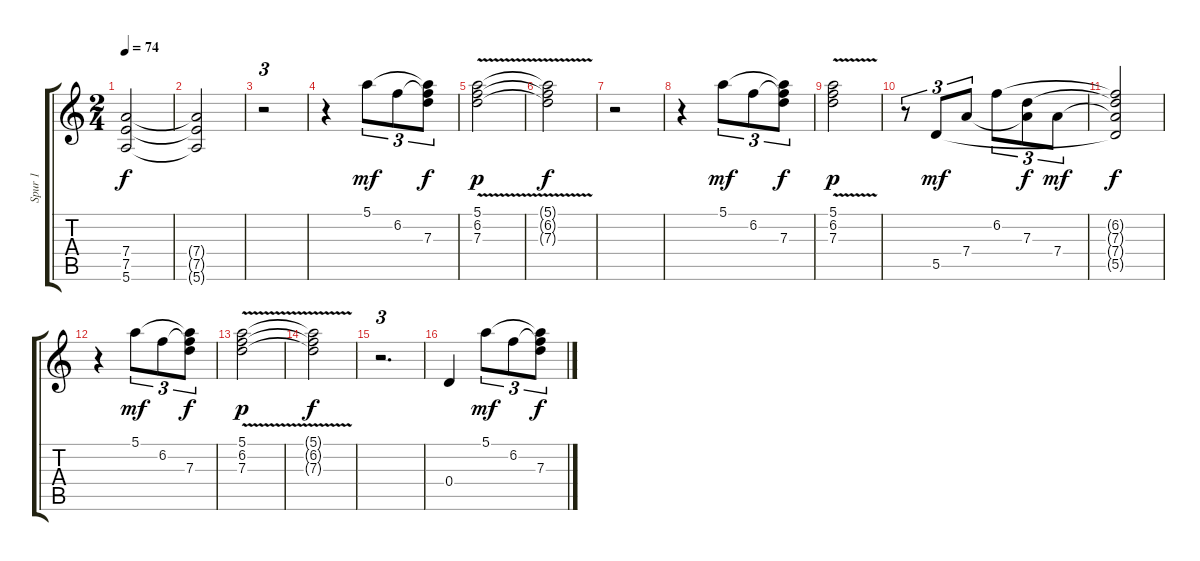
\track ("Spur 1" "Spur 1") {instrument acousticguitarsteel}
\staff {score tabs}
\tuning (E4 B3 G3 D3 A2 E2) {hide}
\ts (2 4)
\tempo 74
\clef g2
\ks c
(7.4 7.5 5.6).2{dy f} |
(7.4{t} 7.5{t} 5.6{t}).2 |
r.2{tu (3 2) instrument electricguitarmuted} |
r.4 5.1.8{tu (3 2) dy mf} 6.2.8{tu (3 2)} (5.1{t} 6.2{t} 7.3).8{tu (3 2) dy f} |
(5.1 6.2{v} 7.3).2{dy p} |
(5.1{t} 6.2{t} 7.3{t}).2{dy f} |
r.2{instrument electricguitarmuted} |
r.4 5.1.8{tu (3 2) dy mf} 6.2.8{tu (3 2)} (5.1{t} 6.2{t} 7.3).8{tu (3 2) dy f} |
(5.1 6.2{v} 7.3).2{dy p} |
r.8{tu (3 2)} 5.5.8{tu (3 2) dy mf} 7.4.8{tu (3 2)} 6.2.8{tu (3 2)} (7.3 7.4{t}).8{tu (3 2) dy f} 7.4.8{tu (3 2) dy mf} |
(6.2{t} 7.3{t} 7.4{t} 5.5{t}).2{dy f instrument electricguitarmuted} |
r.4 5.1.8{tu (3 2) dy mf} 6.2.8{tu (3 2)} (5.1{t} 6.2{t} 7.3).8{tu (3 2) dy f} |
(5.1 6.2{v} 7.3).2{dy p} |
(5.1{t} 6.2{t} 7.3{t}).2{dy f} |
r.2{d tu (3 2) instrument electricguitarmuted} |
0.4.4 5.1.8{tu (3 2) dy mf} 6.2.8{tu (3 2)} (5.1{t} 6.2{t} 7.3).8{tu (3 2) dy f}
